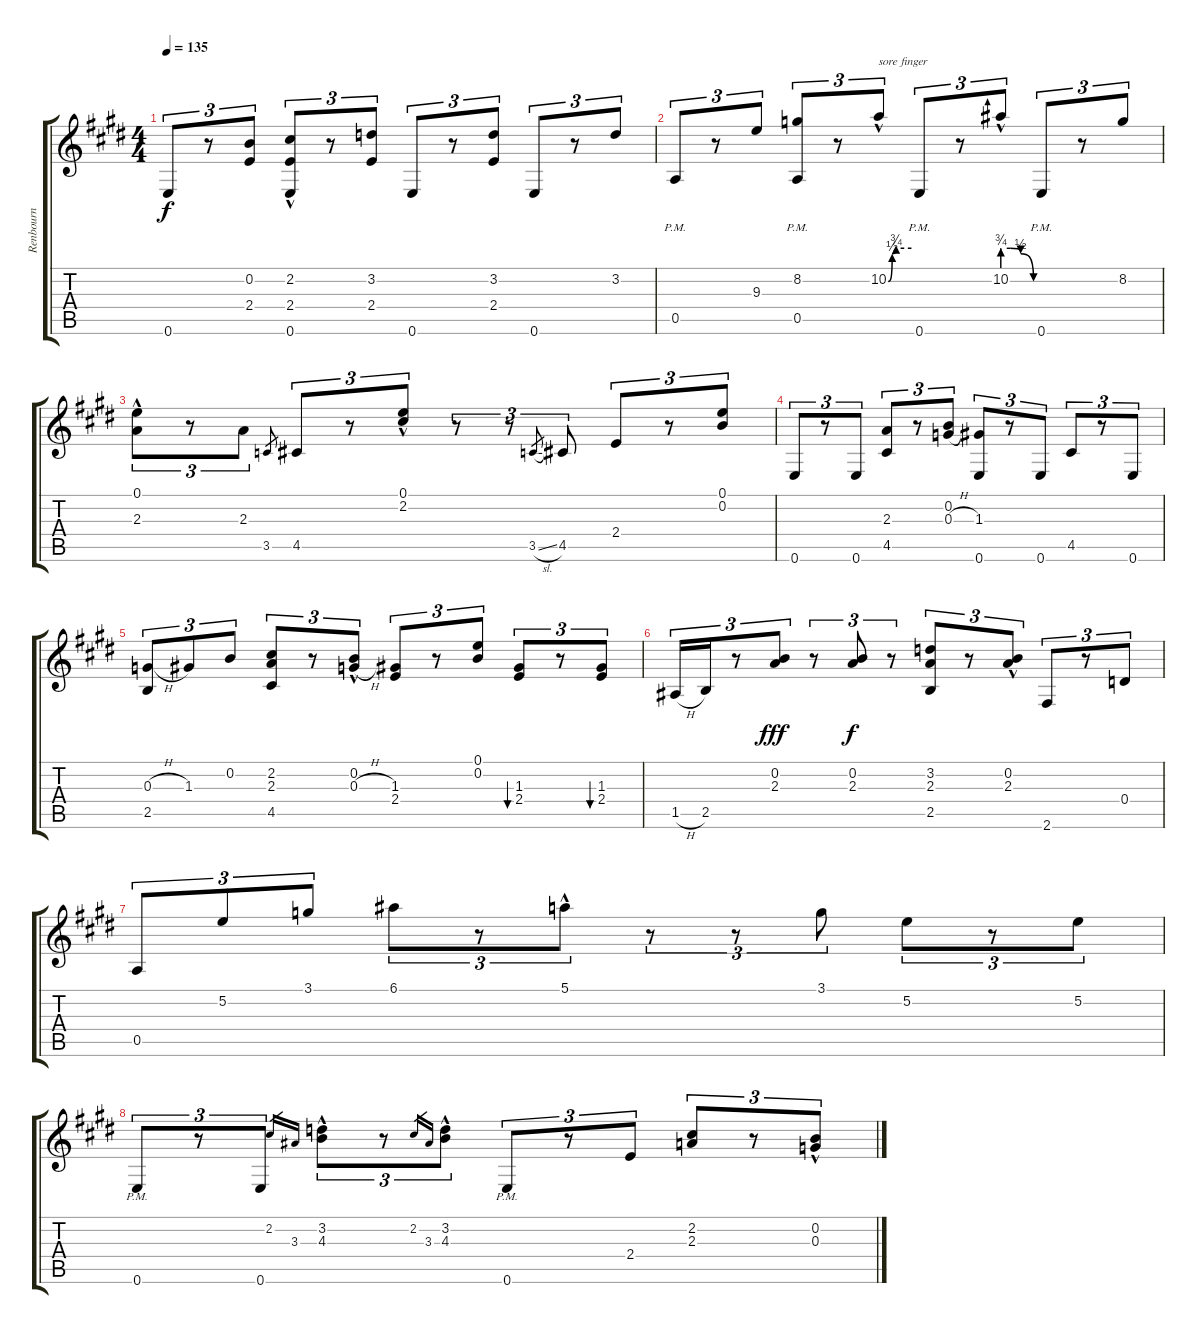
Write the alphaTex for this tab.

\track ("Renbourn" "Renbourn") {instrument acousticguitarnylon}
\staff {score tabs}
\tuning (E4 B3 G3 D3 A2 E2) {hide}
\ts (4 4)
\tempo 135
\clef g2
\ks e
0.6.8{tu (3 2) dy f} r.8{tu (3 2)} (0.2 2.4).8{tu (3 2)} (2.2{hac} 2.4{hac} 0.6).8{tu (3 2)} r.8{tu (3 2)} (3.2 2.4).8{tu (3 2)} 0.6.8{tu (3 2)} r.8{tu (3 2)} (3.2 2.4).8{tu (3 2)} 0.6.8{tu (3 2)} r.8{tu (3 2)} 3.2.8{tu (3 2)} |
0.5{pm}.8{tu (3 2)} r.8{tu (3 2)} 9.3.8{tu (3 2)} (8.2 0.5{pm}).8{tu (3 2)} r.8{tu (3 2)} 10.2{be (custom 0 0 10 2 20 3 60 3) hac}.8{tu (3 2) txt "sore finger"} 0.6{pm}.8{tu (3 2)} r.8{tu (3 2)} 10.2{be (custom 0 3 15 3 35 2 60 0) hac}.8{tu (3 2)} 0.6{pm}.8{tu (3 2)} r.8{tu (3 2)} 8.2.8{tu (3 2)} |
(0.1{hac} 2.3).8{tu (3 2)} r.8{tu (3 2)} 2.3.8{tu (3 2)} 3.5.8{gr} 4.5.8{tu (3 2)} r.8{tu (3 2)} (0.1{hac} 2.2{hac}).8{tu (3 2)} r.8{tu (3 2)} r.8{tu (3 2)} 3.5{sl}.8{gr} 4.5.8{tu (3 2)} 2.4.8{tu (3 2)} r.8{tu (3 2)} (0.1 0.2).8{tu (3 2)} |
0.6.8{tu (3 2)} r.8{tu (3 2)} 0.6.8{tu (3 2)} (2.3 4.5).8{tu (3 2)} r.8{tu (3 2)} (0.2 0.3{h}).8{tu (3 2)} (1.3 0.6).8{tu (3 2)} r.8{tu (3 2)} 0.6.8{tu (3 2)} 4.5.8{tu (3 2)} r.8{tu (3 2)} 0.6.8{tu (3 2)} |
(0.3{h} 2.5).8{tu (3 2)} 1.3.8{tu (3 2)} 0.2.8{tu (3 2)} (2.2 2.3 4.5).8{tu (3 2)} r.8{tu (3 2)} (0.2{hac} 0.3{h}).8{tu (3 2)} (1.3 2.4).8{tu (3 2)} r.8{tu (3 2)} (0.1 0.2).8{tu (3 2)} (1.3 2.4).8{tu (3 2) bu 60} r.8{tu (3 2)} (1.3 2.4).8{tu (3 2) bu 60} |
1.5{h}.16{tu (3 2)} 2.5.16{tu (3 2)} r.8{tu (3 2)} (0.2 2.3).8{tu (3 2) dy fff} r.8{tu (3 2)} (0.2 2.3).8{tu (3 2) dy f} r.8{tu (3 2)} (3.2 2.3 2.5).8{tu (3 2)} r.8{tu (3 2)} (0.2{hac} 2.3{hac}).8{tu (3 2)} 2.6.8{tu (3 2)} r.8{tu (3 2)} 0.4.8{tu (3 2)} |
0.5.8{tu (3 2)} 5.2.8{tu (3 2)} 3.1.8{tu (3 2)} 6.1.8{tu (3 2)} r.8{tu (3 2)} 5.1{hac}.8{tu (3 2)} r.8{tu (3 2)} r.8{tu (3 2)} 3.1.8{tu (3 2)} 5.2.8{tu (3 2)} r.8{tu (3 2)} 5.2.8{tu (3 2)} |
0.6{pm}.8{tu (3 2)} r.8{tu (3 2)} 0.6.8{tu (3 2)} 2.2.16{gr} 3.3.16{gr} (3.2{hac} 4.3{hac}).8{tu (3 2)} r.8{tu (3 2)} 2.2.16{gr} 3.3.16{gr} (3.2{hac} 4.3{hac}).8{tu (3 2)} 0.6{pm}.8{tu (3 2)} r.8{tu (3 2)} 2.4.8{tu (3 2)} (2.2 2.3).8{tu (3 2)} r.8{tu (3 2)} (0.2{hac} 0.3{h}).8{tu (3 2)}
